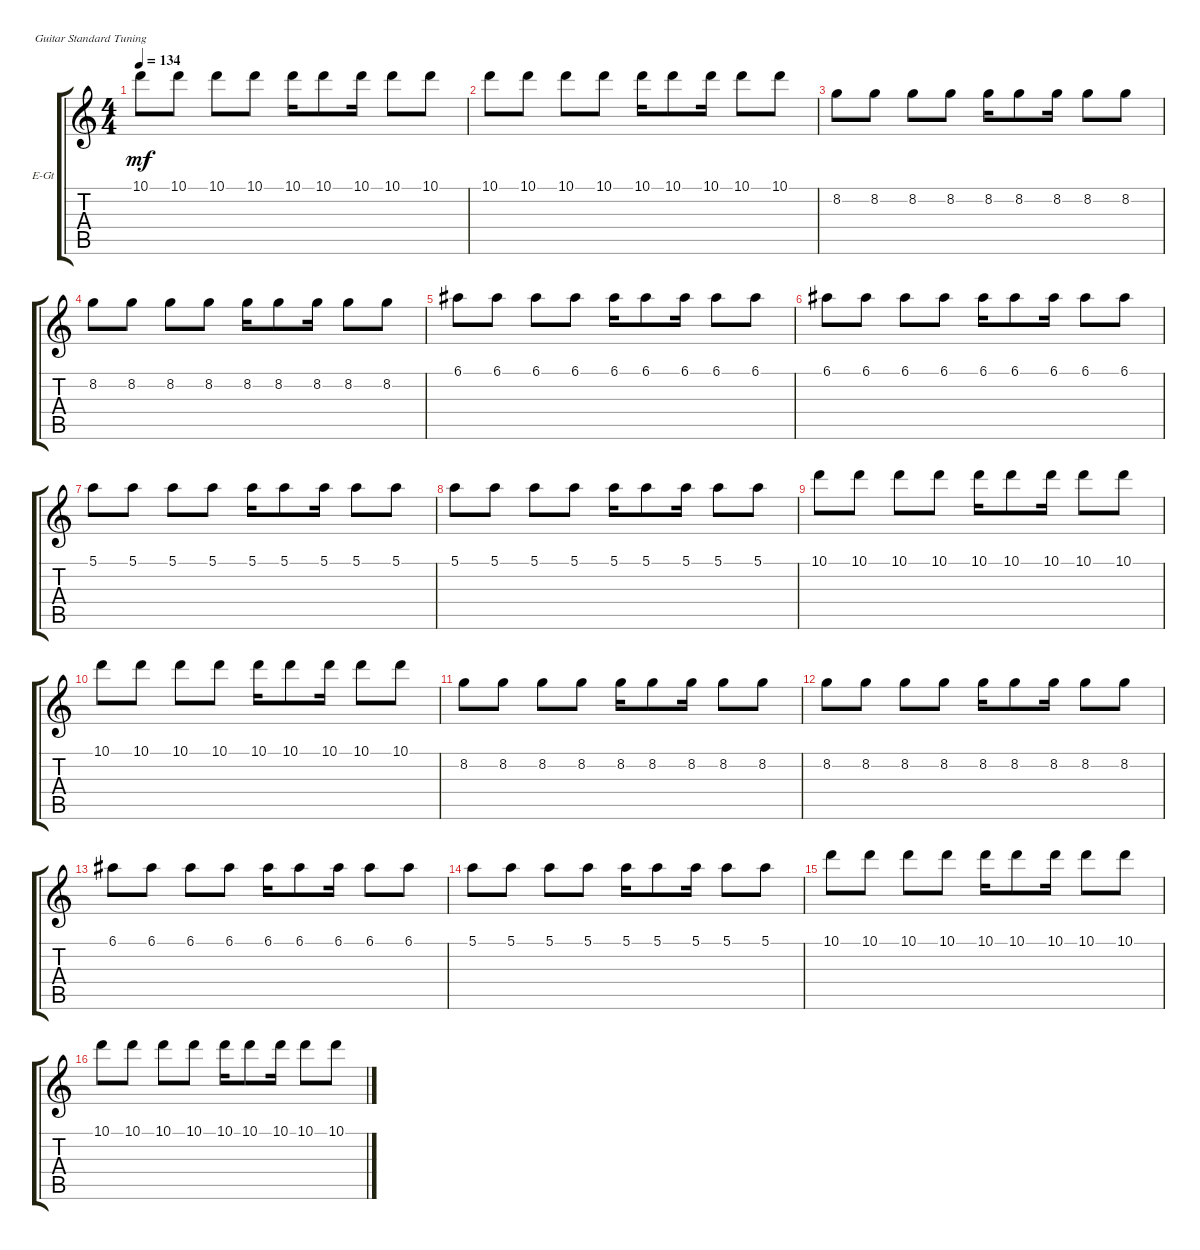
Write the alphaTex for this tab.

\bracketExtendMode groupsimilarinstruments
\firstSystemTrackNameOrientation horizontal
\otherSystemsTrackNameOrientation horizontal
\track ("High_guit_rythm" "E-Gt") {instrument electricguitarclean}
\staff {score tabs}
\tuning (E4 B3 G3 D3 A2 E2)
\ts (4 4)
\tempo 134
\clef g2
\ks c
10.1.8{dy mf} 10.1.8 10.1.8 10.1.8 10.1.16 10.1.8 10.1.16 10.1.8 10.1.8 |
10.1.8 10.1.8 10.1.8 10.1.8 10.1.16 10.1.8 10.1.16 10.1.8 10.1.8 |
8.2.8 8.2.8 8.2.8 8.2.8 8.2.16 8.2.8 8.2.16 8.2.8 8.2.8 |
8.2.8 8.2.8 8.2.8 8.2.8 8.2.16 8.2.8 8.2.16 8.2.8 8.2.8 |
6.1.8 6.1.8 6.1.8 6.1.8 6.1.16 6.1.8 6.1.16 6.1.8 6.1.8 |
6.1.8 6.1.8 6.1.8 6.1.8 6.1.16 6.1.8 6.1.16 6.1.8 6.1.8 |
5.1.8 5.1.8 5.1.8 5.1.8 5.1.16 5.1.8 5.1.16 5.1.8 5.1.8 |
5.1.8 5.1.8 5.1.8 5.1.8 5.1.16 5.1.8 5.1.16 5.1.8 5.1.8 |
10.1.8 10.1.8 10.1.8 10.1.8 10.1.16 10.1.8 10.1.16 10.1.8 10.1.8 |
10.1.8 10.1.8 10.1.8 10.1.8 10.1.16 10.1.8 10.1.16 10.1.8 10.1.8 |
8.2.8 8.2.8 8.2.8 8.2.8 8.2.16 8.2.8 8.2.16 8.2.8 8.2.8 |
8.2.8 8.2.8 8.2.8 8.2.8 8.2.16 8.2.8 8.2.16 8.2.8 8.2.8 |
6.1.8 6.1.8 6.1.8 6.1.8 6.1.16 6.1.8 6.1.16 6.1.8 6.1.8 |
5.1.8 5.1.8 5.1.8 5.1.8 5.1.16 5.1.8 5.1.16 5.1.8 5.1.8 |
10.1.8 10.1.8 10.1.8 10.1.8 10.1.16 10.1.8 10.1.16 10.1.8 10.1.8 |
10.1.8 10.1.8 10.1.8 10.1.8 10.1.16 10.1.8 10.1.16 10.1.8 10.1.8
